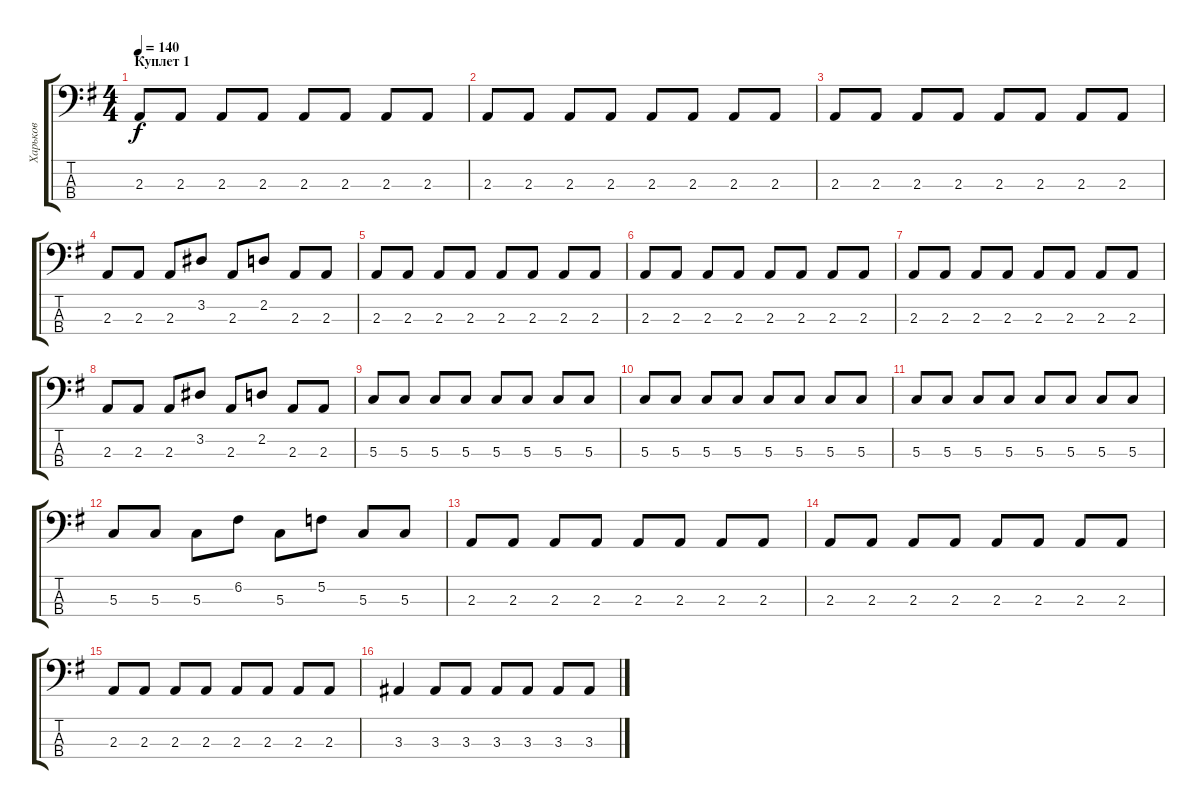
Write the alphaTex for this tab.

\track ("Харьков" "Харьков") {instrument electricbassfinger}
\staff {score tabs}
\tuning (F2 C2 G1 D1) {hide}
\ts (4 4)
\section ("" "Куплет 1")
\tempo 140
\clef f4
\ks g
2.3.8{dy f} 2.3.8 2.3.8 2.3.8 2.3.8 2.3.8 2.3.8 2.3.8 |
2.3.8 2.3.8 2.3.8 2.3.8 2.3.8 2.3.8 2.3.8 2.3.8 |
2.3.8 2.3.8 2.3.8 2.3.8 2.3.8 2.3.8 2.3.8 2.3.8 |
2.3.8 2.3.8 2.3.8 3.2.8 2.3.8 2.2.8 2.3.8 2.3.8 |
2.3.8 2.3.8 2.3.8 2.3.8 2.3.8 2.3.8 2.3.8 2.3.8 |
2.3.8 2.3.8 2.3.8 2.3.8 2.3.8 2.3.8 2.3.8 2.3.8 |
2.3.8 2.3.8 2.3.8 2.3.8 2.3.8 2.3.8 2.3.8 2.3.8 |
2.3.8 2.3.8 2.3.8 3.2.8 2.3.8 2.2.8 2.3.8 2.3.8 |
5.3.8 5.3.8 5.3.8 5.3.8 5.3.8 5.3.8 5.3.8 5.3.8 |
5.3.8 5.3.8 5.3.8 5.3.8 5.3.8 5.3.8 5.3.8 5.3.8 |
5.3.8 5.3.8 5.3.8 5.3.8 5.3.8 5.3.8 5.3.8 5.3.8 |
5.3.8 5.3.8 5.3.8 6.2.8 5.3.8 5.2.8 5.3.8 5.3.8 |
2.3.8 2.3.8 2.3.8 2.3.8 2.3.8 2.3.8 2.3.8 2.3.8 |
2.3.8 2.3.8 2.3.8 2.3.8 2.3.8 2.3.8 2.3.8 2.3.8 |
2.3.8 2.3.8 2.3.8 2.3.8 2.3.8 2.3.8 2.3.8 2.3.8 |
3.3.4 3.3.8 3.3.8 3.3.8 3.3.8 3.3.8 3.3.8
